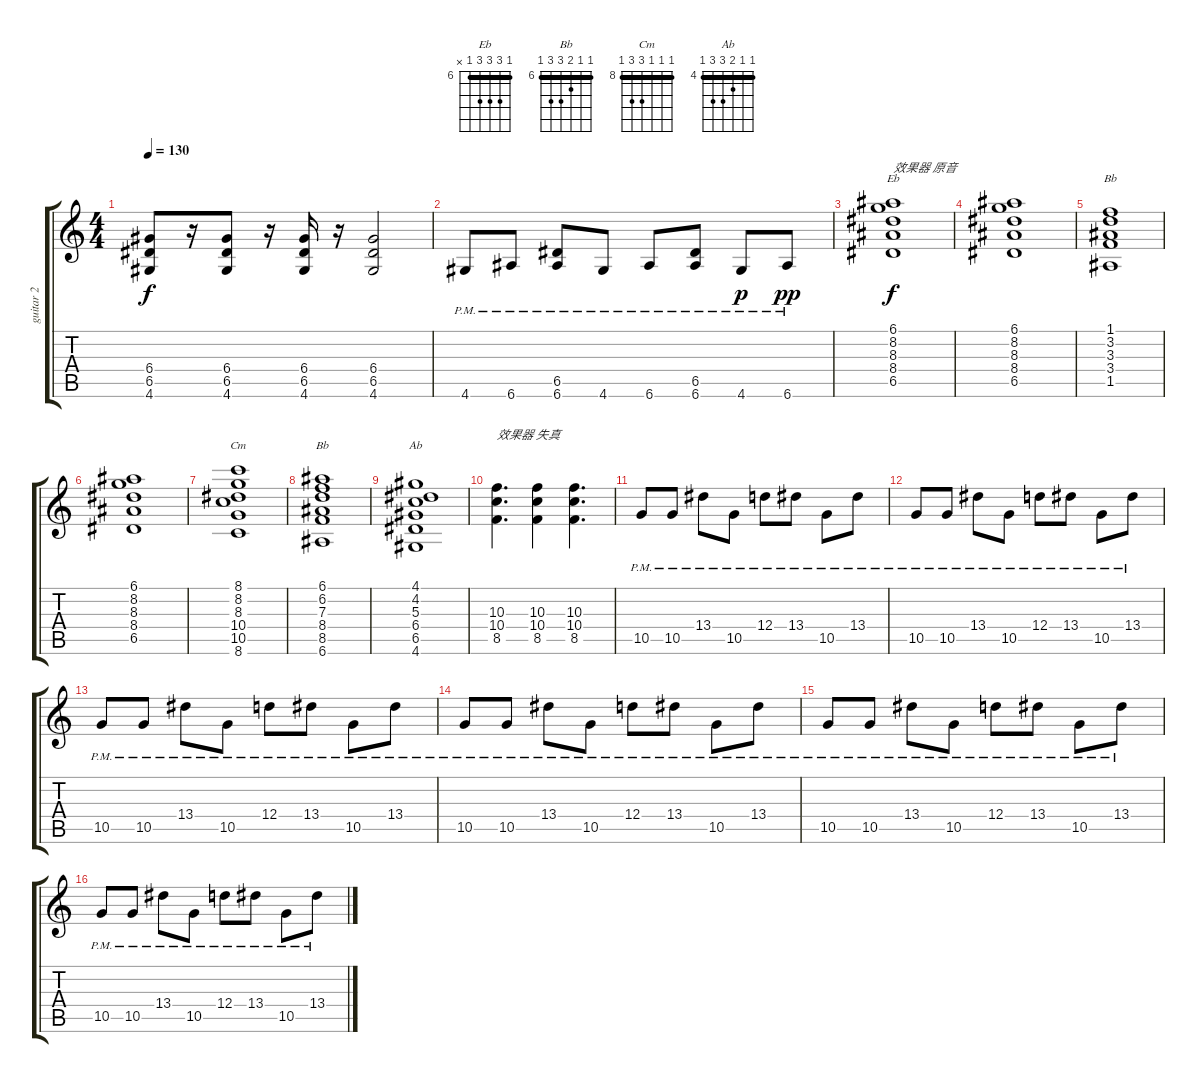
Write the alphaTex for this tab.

\track ("guitar 2" "guitar 2") {instrument overdrivenguitar}
\staff {score tabs}
\tuning (E4 B3 G3 D3 A2 E2) {hide}
\chord ("Eb" 6 8 8 8 6 x) {firstfret 6 barre 6}
\chord ("Bb" 1 3 3 3 1 x) {barre 1}
\chord ("Cm" 8 8 8 10 10 8) {firstfret 8 barre 8}
\chord ("Bb" 6 6 7 8 8 6) {firstfret 6 barre 6}
\chord ("Ab" 4 4 5 6 6 4) {firstfret 4 barre 4}
\ts (4 4)
\tempo 130
\clef g2
\ks c
(6.4 6.5 4.6).8{dy f} r.16 (6.4 6.5 4.6).8 r.16 (6.4 6.5 4.6).16 r.16 (6.4 6.5 4.6).2 |
4.6{pm}.8 6.6{pm}.8 (6.5{pm} 6.6{pm}).8 4.6{pm}.8 6.6{pm}.8 (6.5{pm} 6.6{pm}).8 4.6{pm}.8{dy p} 6.6{pm}.8{dy pp} |
(6.1 8.2 8.3 8.4 6.5).1{ch "Eb" txt "效果器 原音" dy f instrument acousticguitarsteel} |
(6.1 8.2 8.3 8.4 6.5).1 |
(1.1 3.2 3.3 3.4 1.5).1{ch "Bb"} |
(6.1 8.2 8.3 8.4 6.5).1 |
(8.1 8.2 8.3 10.4 10.5 8.6).1{ch "Cm"} |
(6.1 6.2 7.3 8.4 8.5 6.6).1{ch "Bb"} |
(4.1 4.2 5.3 6.4 6.5 4.6).1{ch "Ab"} |
(10.3 10.4 8.5).4{d txt "效果器 失真" instrument overdrivenguitar} (10.3 10.4 8.5).4 (10.3 10.4 8.5).4{d} |
10.5{pm}.8 10.5{pm}.8 13.4{pm}.8 10.5{pm}.8 12.4{pm}.8 13.4{pm}.8 10.5{pm}.8 13.4{pm}.8 |
10.5{pm}.8 10.5{pm}.8 13.4{pm}.8 10.5{pm}.8 12.4{pm}.8 13.4{pm}.8 10.5{pm}.8 13.4{pm}.8 |
10.5{pm}.8 10.5{pm}.8 13.4{pm}.8 10.5{pm}.8 12.4{pm}.8 13.4{pm}.8 10.5{pm}.8 13.4{pm}.8 |
10.5{pm}.8 10.5{pm}.8 13.4{pm}.8 10.5{pm}.8 12.4{pm}.8 13.4{pm}.8 10.5{pm}.8 13.4{pm}.8 |
10.5{pm}.8 10.5{pm}.8 13.4{pm}.8 10.5{pm}.8 12.4{pm}.8 13.4{pm}.8 10.5{pm}.8 13.4{pm}.8 |
10.5{pm}.8 10.5{pm}.8 13.4{pm}.8 10.5{pm}.8 12.4{pm}.8 13.4{pm}.8 10.5{pm}.8 13.4{pm}.8
